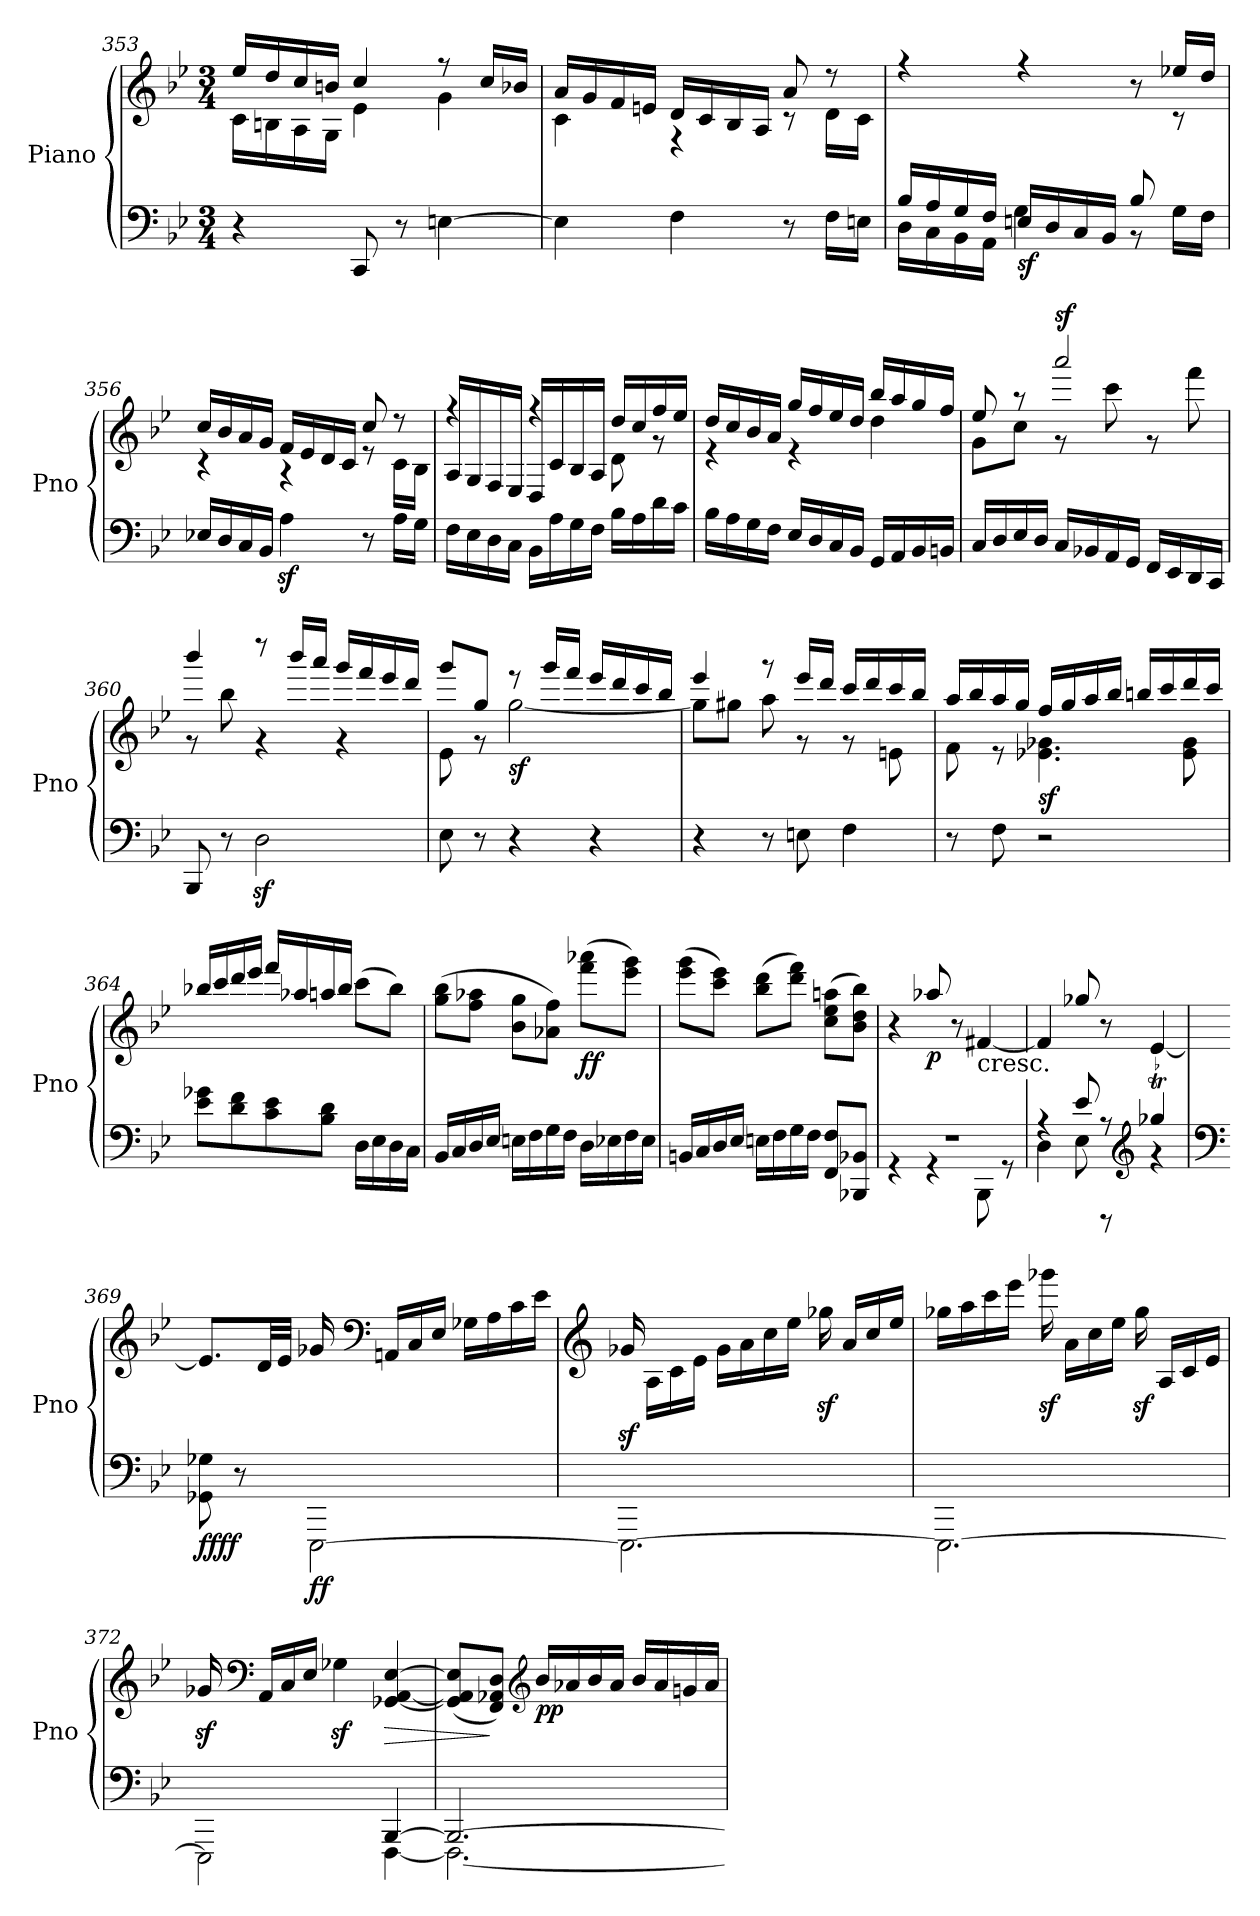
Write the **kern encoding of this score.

**kern	**kern	**dynam
*part1	*part1	*part1
*staff2	*staff1	*staff1/2
*I"Piano	*	*
*I'Pno	*	*
*clefF4	*clefG2	*
*k[b-e-]	*k[b-e-]	*
*B-:	*B-:	*
*M3/4	*M3/4	*
=353	=353	=353
*	*^	*
4r	16ee-/LL	16c\LL	.
.	16dd/	16Bn\	.
.	16cc/	16A\	.
.	16bn/JJ	16G\JJ	.
8CC/	4cc/	4e-\	.
8r	.	.	.
[4En\	8rff	4g\	.
.	16cc/LL	.	.
.	16b-X/JJ	.	.
=354	=354	=354	=354
4E\]	16a/LL	4c\	.
.	16g/	.	.
.	16f/	.	.
.	16en/JJ	.	.
4F\	16d/LL	4rF	.
.	16c/	.	.
.	16B-/	.	.
.	16A/JJ	.	.
8r	8a/	8rc	.
16F\LL	8rdd	16d\LL	.
16En\JJ	.	16c\JJ	.
*	*v	*v	*
!!LO:LB:g=z
=355	=355	=355
*^	*	*
16B-/LL	16D\LL	4rff	.
16A/	16C\	.	.
16G/	16BB-\	.	.
16F/JJ	16AA\JJ	.	.
!	!	!	!LO:DY:b=2
16En/LL	4G\	4rff	sf
16D/	.	.	.
16C/	.	.	.
16BB-/JJ	.	.	.
8B-/	8r	8r	.
8rccc	16G\LL	16ee-X/LL	.
.	16F\JJ	16dd/JJ	.
*v	*v	*	*
=356	=356	=356
*	*^	*
16E-X/LL	16cc/LL	4rc	.
16D/	16b-/	.	.
16C/	16a/	.	.
16BB-/JJ	16g/JJ	.	.
4Az<\	16f/LL	4rA	.
.	16e-/	.	.
.	16d/	.	.
.	16c/JJ	.	.
8r	8cc/	8re	.
16A\LL	8r	16c\LL	.
16G\JJ	.	16B-\JJ	.
=357	=357	=357	=357
16F\LL	4rff	16A/LL	.
16E-\	.	16G/	.
16D\	.	16F/	.
16C\JJ	.	16E-/JJ	.
16BB-\LL	4rff	16D/LL	.
16A\	.	16c/	.
16G\	.	16B-/	.
16F\JJ	.	16A/JJ	.
16B-\LL	16dd/LL	8d\	.
16A\	16cc/	.	.
16d\	16ff/	8rg	.
16c\JJ	16ee-/JJ	.	.
!!LO:LB:g=z	!!
=358	=358	=358	=358
16B-\LL	16dd/LL	4re	.
16A\	16cc/	.	.
16G\	16b-/	.	.
16F\JJ	16a/JJ	.	.
16E-/LL	16gg/LL	4re	.
16D/	16ff/	.	.
16C/	16ee-/	.	.
16BB-/JJ	16dd/JJ	.	.
16GG/LL	16bb-/LL	4dd\	.
16AA/	16aa/	.	.
16BB-/	16gg/	.	.
16BBn/JJ	16ff/JJ	.	.
=359	=359	=359	=359
16C/LL	8ee-/	8g\L	.
16D/	.	.	.
16E-/	8raa	8cc\J	.
16D/JJ	.	.	.
!	!	!	!LO:DY:a
16C/LL	2aaa/	8r	sf
16BB-X/	.	.	.
16AA/	.	8ccc\	.
16GG/JJ	.	.	.
16FF/LL	.	8r	.
16EE-/	.	.	.
16DD/	.	8fff\	.
16CC/JJ	.	.	.
=360	=360	=360	=360
8BBB-/	4bbb-/	8r	.
8r	.	8bb-\	.
2Dz<\	8rdddd	4r	.
.	16bbb-/LL	.	.
.	16aaa/JJ	.	.
.	16ggg/LL	4r	.
.	16fff/	.	.
.	16eee-/	.	.
.	16ddd/JJ	.	.
!!LO:PB:g=z	!!
=361	=361	=361	=361
8E-\	8ggg/L	8e-\	.
8r	8gg/J	8r	.
!	!	!	!LO:DY:b
4r	8reee	[2gg\	sf
.	16ggg/LL	.	.
.	16fff/JJ	.	.
4r	16eee-/LL	.	.
.	16ddd/	.	.
.	16ccc/	.	.
.	16bb-/JJ	.	.
=362	=362	=362	=362
4r	4eee-/	8gg\L]	.
.	.	8gg#X\J	.
8r	8rggg	8aa\	.
8En\	16eee-/LL	8r	.
.	16ddd/JJ	.	.
4F\	16ccc/LL	8r	.
.	16ddd/	.	.
.	16ccc/	8en\	.
.	16bb-/JJ	.	.
=363	=363	=363	=363
8r	16aa/LL	8f\	.
.	16bb-/	.	.
8F\	16aa/	8re	.
.	16gg/JJ	.	.
!	!	!	!LO:DY:b
2r	16ff/LL	4.e-X\ 4.g-X\	sf
.	16gg/	.	.
.	16aa/	.	.
.	16bb-/JJ	.	.
.	16bbn/LL	.	.
.	16ccc/	.	.
.	16ddd/	8e-\ 8g-\	.
.	16ccc/JJ	.	.
*	*v	*v	*
!!LO:LB:g=z
=364	=364	=364
8e-\ 8g-X\L	16bb-X/LL	.
.	16ccc/	.
8d\ 8f\	16ddd/	.
.	16eee-/JJ	.
8c\ 8e-\	16fff/LL	.
.	16aa-X/	.
8B-\ 8d\J	16aan/	.
.	16bb-/JJ	.
16D\LL	(>8ccc\L	.
16E-\	.	.
16D\	8bb-\J)	.
16C\JJ	.	.
=365	=365	=365
16BB-/LL	(>8gg\ 8bb-\L	.
16C/	.	.
16D/	8ff\ 8aa-X\J	.
16E-/JJ	.	.
16En\LL	8b-\ 8gg\L	.
16F\	.	.
16G\	8a-X\ 8ff\J)	.
16F\JJ	.	.
!	!	!LO:DY:b
16D\LL	(>8fff\ 8aaa-X\L	ff
16E-X\	.	.
16F\	8eee-\ 8ggg\J)	.
16E-\JJ	.	.
=366	=366	=366
16BBn/LL	(>8eee-\ 8ggg\L	.
16C/	.	.
16D/	8ccc\ 8eee-\J)	.
16E-/JJ	.	.
16En\LL	(>8bb-\ 8ddd\L	.
16F\	.	.
16G\	8ddd\ 8fff\J)	.
16F\JJ	.	.
8FF/ 8F/L	(>8cc\ 8ee-\ 8aan\L	.
8BBB-X/ 8BB-X/J	8b-\ 8dd\ 8bb-\J)	.
!!LO:LB:g=z
=367	=367	=367
*^	*	*
2.rF	4rGG	4r	.
!	!	!	!LO:DY:b
.	4rGG	8aa-X/	p
.	.	8r	.
!	!	!LO:TX:b:t=cresc.	!
.	8BBB-\	[4f#X/	.
.	8rGG	.	.
=368	=368	=368	=368
4rA	4D\	4f#/]	.
8e-/	8E-\	8gg-X/	.
8rA	8rDDD	8r	.
*clefG2	*	*	*
4gg-XT/	4rg	[4e-/	.
*v	*v	*	*
=369	=369	=369
*clefF4	*	*
*^	*	*
!	!	!	!LO:DY:b=2
!	!	!	!LO:DY:n=1:b
*v	*v	*	*
8GG-X\ 8G-X\	8.e-/L]	ff ff
8r	.	.
.	32d/LL	.
.	32e-/JJJ	.
!	!	!LO:DY:n=2:b=2
[2EEE-\	16g-X/	ff
*	*clefF4	*
.	16AAn/LL	.
.	16C/	.
.	16E-/JJ	.
.	16G-X\LL	.
.	16A\	.
.	16c\	.
.	16e-\JJ	.
=370	=370	=370
*	*clefG2	*
2.EEE-\_	16g-Xz</	.
.	16A\LL	.
.	16c\	.
.	16e-\JJ	.
.	16g-\LL	.
.	16a\	.
.	16cc\	.
.	16ee-\JJ	.
.	16gg-Xz<\	.
.	16a/LL	.
.	16cc/	.
.	16ee-/JJ	.
!!LO:LB:g=z
=371	=371	=371
2.EEE-\_	16gg-X\LL	.
.	16aa\	.
.	16ccc\	.
.	16eee-\JJ	.
.	16ggg-Xz<\	.
.	16a\LL	.
.	16cc\	.
.	16ee-\JJ	.
.	16gg-z<\	.
.	16A/LL	.
.	16c/	.
.	16e-/JJ	.
=372	=372	=372
*^	*	*
2EEE-\]	2ryy	16g-Xz</	.
*	*	*clefF4	*
.	.	16AA/LL	.
.	.	16C/	.
.	.	16E-/JJ	.
.	.	4G-Xz<\	.
!	!	!	!LO:HP:b
[4BBB-/	[4FFF\	[4GG-X/ [4AA/ [4E-/	>
=373	=373	=373	=373
2.BBB-/_	2.FFF\_	(<8GG-/] 8AA/] 8E-/]L	.
.	.	8FF/ 8AA-X/ 8D/J)	]
*	*	*clefG2	*
!	!	!	!LO:DY:b
.	.	16b-/LL	pp
.	.	16a-X/	.
.	.	16b-/	.
.	.	16a-/JJ	.
.	.	16b-/LL	.
.	.	16a-/	.
.	.	16gn/	.
.	.	16a-/JJ	.
*v	*v	*	*
=	=	=
*-	*-	*-
